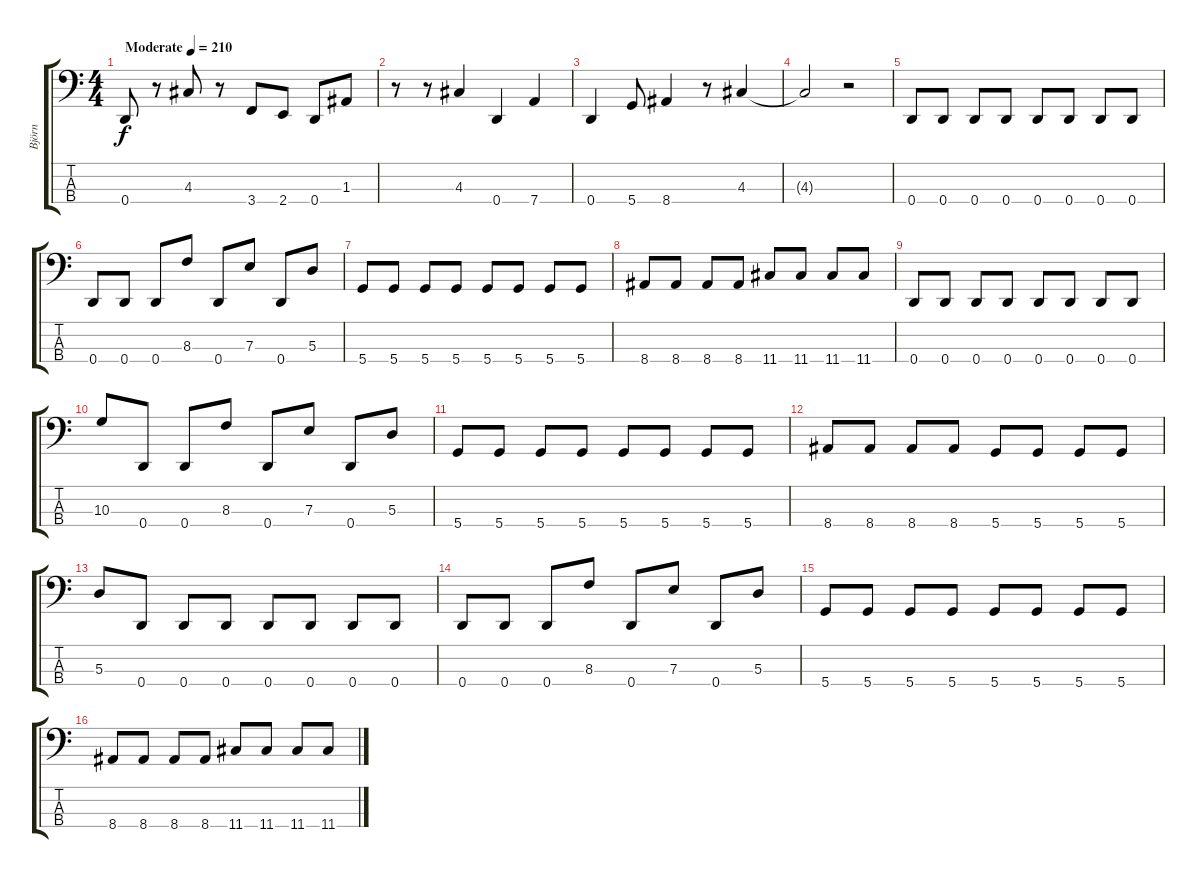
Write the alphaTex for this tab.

\track ("Björn" "Björn") {instrument electricbassfinger}
\staff {score tabs}
\tuning (G2 D2 A1 D1) {hide}
\ts (4 4)
\tempo (210 "Moderate")
\clef f4
\ks c
0.4.8{dy f instrument electricbassfinger} r.8 4.3.8 r.8 3.4.8 2.4.8 0.4.8 1.3.8 |
r.8 r.8 4.3.4 0.4.4 7.4.4 |
0.4.4 5.4.8 8.4.4 r.8 4.3.4 |
4.3{t}.2 r.2 |
0.4.8 0.4.8 0.4.8 0.4.8 0.4.8 0.4.8 0.4.8 0.4.8 |
0.4.8 0.4.8 0.4.8 8.3.8 0.4.8 7.3.8 0.4.8 5.3.8 |
5.4.8 5.4.8 5.4.8 5.4.8 5.4.8 5.4.8 5.4.8 5.4.8 |
8.4.8 8.4.8 8.4.8 8.4.8 11.4.8 11.4.8 11.4.8 11.4.8 |
0.4.8 0.4.8 0.4.8 0.4.8 0.4.8 0.4.8 0.4.8 0.4.8 |
10.3.8 0.4.8 0.4.8 8.3.8 0.4.8 7.3.8 0.4.8 5.3.8 |
5.4.8 5.4.8 5.4.8 5.4.8 5.4.8 5.4.8 5.4.8 5.4.8 |
8.4.8 8.4.8 8.4.8 8.4.8 5.4.8 5.4.8 5.4.8 5.4.8 |
5.3.8 0.4.8 0.4.8 0.4.8 0.4.8 0.4.8 0.4.8 0.4.8 |
0.4.8 0.4.8 0.4.8 8.3.8 0.4.8 7.3.8 0.4.8 5.3.8 |
5.4.8 5.4.8 5.4.8 5.4.8 5.4.8 5.4.8 5.4.8 5.4.8 |
8.4.8 8.4.8 8.4.8 8.4.8 11.4.8 11.4.8 11.4.8 11.4.8
